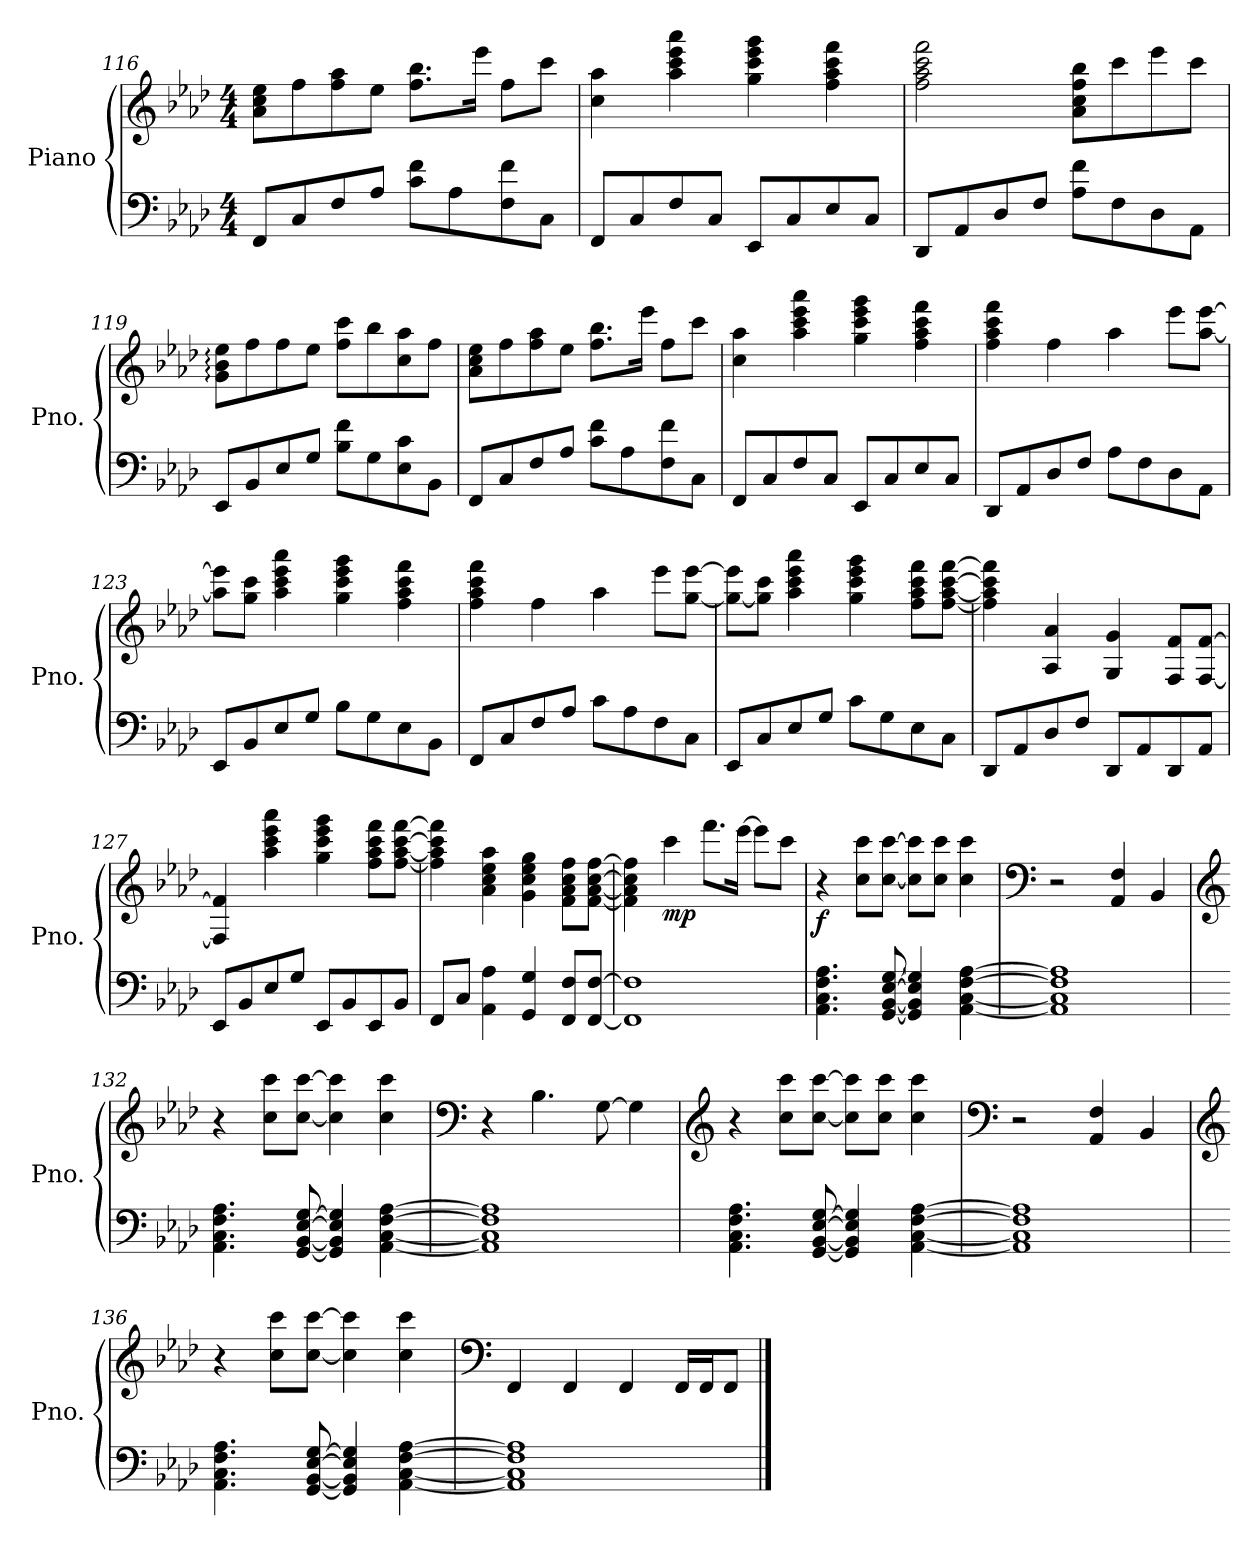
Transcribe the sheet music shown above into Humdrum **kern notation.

**kern	**kern	**dynam
*part1	*part1	*part1
*staff2	*staff1	*staff1/2
*I"Piano	*	*
*I'Pno.	*	*
*clefF4	*clefG2	*
*k[b-e-a-d-]	*k[b-e-a-d-]	*
*M4/4	*M4/4	*
=116	=116	=116
8FF/L	8a-\ 8cc\ 8ee-\L	.
8C/	8ff\	.
8F/	8ff\ 8aa-\	.
8A-/J	8ee-\J	.
8c\ 8f\L	8.ff\ 8.bb-\L	.
8A-\	.	.
.	16eee-\Jk	.
8F\ 8f\	8ff\L	.
8C\J	8ccc\J	.
=117	=117	=117
8FF/L	4cc\ 4aa-\	.
8C/	.	.
8F/	4aa-\ 4ccc\ 4eee-\ 4aaa-\	.
8C/J	.	.
8EE-/L	4gg\ 4ccc\ 4eee-\ 4ggg\	.
8C/	.	.
8E-/	4ff\ 4aa-\ 4ccc\ 4fff\	.
8C/J	.	.
!!LO:LB:g=z
=118	=118	=118
8DD-/L	2ff\ 2aa-\ 2ccc\ 2fff\	.
8AA-/	.	.
8D-/	.	.
8F/J	.	.
8A-\ 8f\L	8a-\ 8cc\ 8ff\ 8bb-\L	.
8F\	8ccc\	.
8D-\	8eee-\	.
8AA-\J	8ccc\J	.
=119	=119	=119
8EE-/L	8g\: 8b-\: 8ee-\:L	.
8BB-/	8ff\	.
8E-/	8ff\	.
8G/J	8ee-\J	.
8B-\ 8f\L	8ff\ 8ccc\L	.
8G\	8bb-\	.
8E-\ 8c\	8cc\ 8aa-\	.
8BB-\J	8ff\J	.
=120	=120	=120
8FF/L	8a-\ 8cc\ 8ee-\L	.
8C/	8ff\	.
8F/	8ff\ 8aa-\	.
8A-/J	8ee-\J	.
8c\ 8f\L	8.ff\ 8.bb-\L	.
8A-\	.	.
.	16eee-\Jk	.
8F\ 8f\	8ff\L	.
8C\J	8ccc\J	.
=121	=121	=121
8FF/L	4cc\ 4aa-\	.
8C/	.	.
8F/	4aa-\ 4ccc\ 4eee-\ 4aaa-\	.
8C/J	.	.
8EE-/L	4gg\ 4ccc\ 4eee-\ 4ggg\	.
8C/	.	.
8E-/	4ff\ 4aa-\ 4ccc\ 4fff\	.
8C/J	.	.
!!LO:LB:g=z
=122	=122	=122
8DD-/L	4ff\ 4aa-\ 4ccc\ 4fff\	.
8AA-/	.	.
8D-/	4ff\	.
8F/J	.	.
8A-\L	4aa-\	.
8F\	.	.
8D-\	8eee-\L	.
8AA-\J	[8aa-\ [8eee-\J	.
=123	=123	=123
8EE-/L	8aa-\] 8eee-\]L	.
8BB-/	8gg\ 8ccc\J	.
8E-/	4aa-\ 4ccc\ 4eee-\ 4aaa-\	.
8G/J	.	.
8B-\L	4gg\ 4ccc\ 4eee-\ 4ggg\	.
8G\	.	.
8E-\	4ff\ 4aa-\ 4ccc\ 4fff\	.
8BB-\J	.	.
=124	=124	=124
8FF/L	4ff\ 4aa-\ 4ccc\ 4fff\	.
8C/	.	.
8F/	4ff\	.
8A-/J	.	.
8c\L	4aa-\	.
8A-\	.	.
8F\	8eee-\L	.
8C\J	[8gg\ [8eee-\J	.
=125	=125	=125
8EE-/L	8gg\_ 8eee-\]L	.
8C/	8gg\] 8ccc\J	.
8E-/	4aa-\ 4ccc\ 4eee-\ 4aaa-\	.
8G/J	.	.
8c\L	4gg\ 4ccc\ 4eee-\ 4ggg\	.
8G\	.	.
8E-\	8ff\ 8aa-\ 8ccc\ 8fff\L	.
8C\J	[8ff\ [8aa-\ [8ccc\ [8fff\J	.
!!LO:LB:g=z
=126	=126	=126
8DD-/L	4ff\] 4aa-\] 4ccc\] 4fff\]	.
8AA-/	.	.
8D-/	4A-/ 4a-/	.
8F/J	.	.
8DD-/L	4G/ 4g/	.
8AA-/	.	.
8DD-/	8F/ 8f/L	.
8AA-/J	[8F/ [8f/J	.
=127	=127	=127
8EE-/L	4F/] 4f/]	.
8BB-/	.	.
8E-/	4aa-\ 4ccc\ 4eee-\ 4aaa-\	.
8G/J	.	.
8EE-/L	4gg\ 4ccc\ 4eee-\ 4ggg\	.
8BB-/	.	.
8EE-/	8ff\ 8aa-\ 8ccc\ 8fff\L	.
8BB-/J	[8ff\ [8aa-\ [8ccc\ [8fff\J	.
=128	=128	=128
8FF/L	4ff\] 4aa-\] 4ccc\] 4fff\]	.
8C/J	.	.
4AA-\ 4A-\	4a-\ 4cc\ 4ee-\ 4aa-\	.
4GG/ 4G/	4g\ 4cc\ 4ee-\ 4gg\	.
8FF/ 8F/L	8f\ 8a-\ 8cc\ 8ff\L	.
[8FF/ [8F/J	[8f\ [8a-\ [8cc\ [8ff\J	.
=129	=129	=129
1FF] 1F]	4f\] 4a-\] 4cc\] 4ff\]	.
!	!	!LO:DY:b
.	4ccc\	mp
.	8.fff\L	.
.	[16eee-\Jk	.
.	8eee-\L]	.
.	8ccc\J	.
!!LO:LB:g=z
=130	=130	=130
!	!	!LO:DY:b
4.AA-\ 4.C\ 4.F\ 4.A-\	4r	f
.	8cc\ 8ccc\L	.
[8GG/ [8BB-/ [8E-/ [8G/	[8cc\ [8ccc\J	.
4GG/] 4BB-/] 4E-/] 4G/]	8cc\] 8ccc\]L	.
.	8cc\ 8ccc\J	.
[4AA-\ [4C\ [4F\ [4A-\	4cc\ 4ccc\	.
=131	=131	=131
*	*clefF4	*
1AA-] 1C] 1F] 1A-]	2r	.
.	4AA-/ 4F/	.
.	4BB-/	.
=132	=132	=132
*	*clefG2	*
4.AA-\ 4.C\ 4.F\ 4.A-\	4r	.
.	8cc\ 8ccc\L	.
[8GG/ [8BB-/ [8E-/ [8G/	[8cc\ [8ccc\J	.
4GG/] 4BB-/] 4E-/] 4G/]	4cc\] 4ccc\]	.
[4AA-\ [4C\ [4F\ [4A-\	4cc\ 4ccc\	.
=133	=133	=133
*	*clefF4	*
1AA-] 1C] 1F] 1A-]	4r	.
.	4.B-\	.
.	[8G\	.
.	4G\]	.
!!LO:LB:g=z
=134	=134	=134
*	*clefG2	*
4.AA-\ 4.C\ 4.F\ 4.A-\	4r	.
.	8cc\ 8ccc\L	.
[8GG/ [8BB-/ [8E-/ [8G/	[8cc\ [8ccc\J	.
4GG/] 4BB-/] 4E-/] 4G/]	8cc\] 8ccc\]L	.
.	8cc\ 8ccc\J	.
[4AA-\ [4C\ [4F\ [4A-\	4cc\ 4ccc\	.
=135	=135	=135
*	*clefF4	*
1AA-] 1C] 1F] 1A-]	2r	.
.	4AA-/ 4F/	.
.	4BB-/	.
=136	=136	=136
*	*clefG2	*
4.AA-\ 4.C\ 4.F\ 4.A-\	4r	.
.	8cc\ 8ccc\L	.
[8GG/ [8BB-/ [8E-/ [8G/	[8cc\ [8ccc\J	.
4GG/] 4BB-/] 4E-/] 4G/]	4cc\] 4ccc\]	.
[4AA-\ [4C\ [4F\ [4A-\	4cc\ 4ccc\	.
=137	=137	=137
*	*clefF4	*
1AA-] 1C] 1F] 1A-]	4FF/	.
.	4FF/	.
.	4FF/	.
.	16FF/LL	.
.	16FF/J	.
.	8FF/J	.
==	==	==
*-	*-	*-
